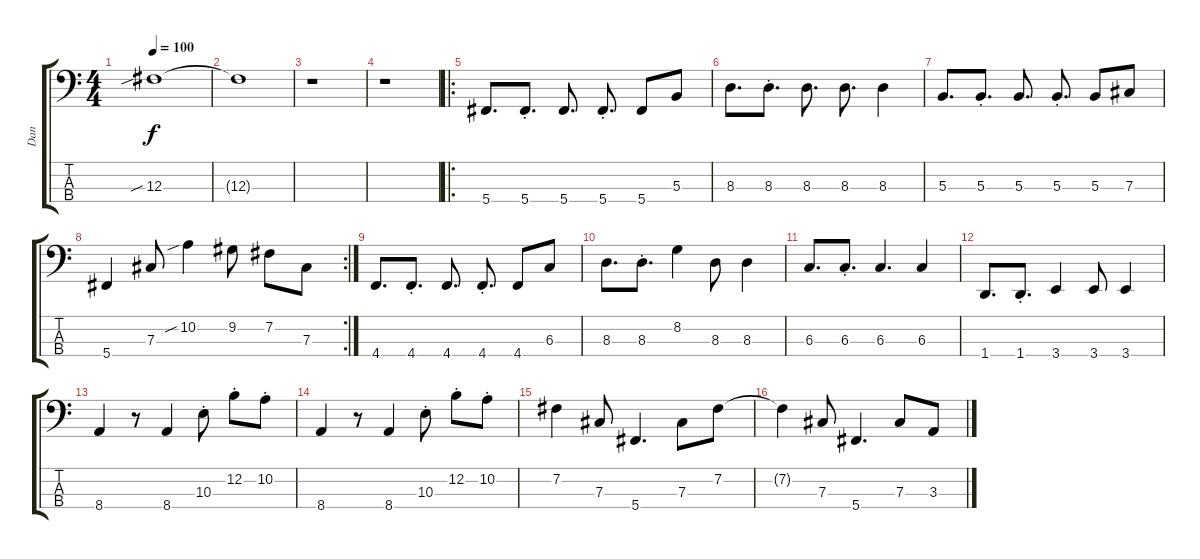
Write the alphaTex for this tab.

\track ("Dan" "Dan") {instrument electricbassfinger}
\staff {score tabs}
\tuning (E2 B1 Gb1 Db1) {hide}
\ts (4 4)
\tempo 100
\clef f4
\ks c
12.3{sib}.1{dy f} |
12.3{t}.1 |
r.1 |
r.1 |
\ro
5.4.8{d} 5.4{st}.8{d} 5.4.8{d} 5.4{st}.8{d} 5.4.8 5.3.8 |
8.3.8{d} 8.3{st}.8{d} 8.3.8{d} 8.3.8{d} 8.3.4 |
5.3.8{d} 5.3{st}.8{d} 5.3.8{d} 5.3{st}.8{d} 5.3.8 7.3.8 |
\rc 2
5.4.4 7.3.8 10.2{sib}.4 9.2.8 7.2.8 7.3.8 |
4.4.8{d} 4.4{st}.8{d} 4.4.8{d} 4.4{st}.8{d} 4.4.8 6.3.8 |
8.3.8{d} 8.3{st}.8{d} 8.2.4 8.3.8 8.3.4 |
6.3.8{d} 6.3{st}.8{d} 6.3.4{d} 6.3.4 |
1.4.8{d} 1.4{st}.8{d} 3.4.4 3.4.8 3.4.4 |
8.4.4 r.8 8.4.4 10.3{st}.8 12.2{st}.8 10.2{st}.8 |
8.4.4 r.8 8.4.4 10.3{st}.8 12.2{st}.8 10.2{st}.8 |
7.2.4 7.3.8 5.4.4{d} 7.3.8 7.2.8 |
7.2{t}.4 7.3.8 5.4.4{d} 7.3.8 3.3.8
